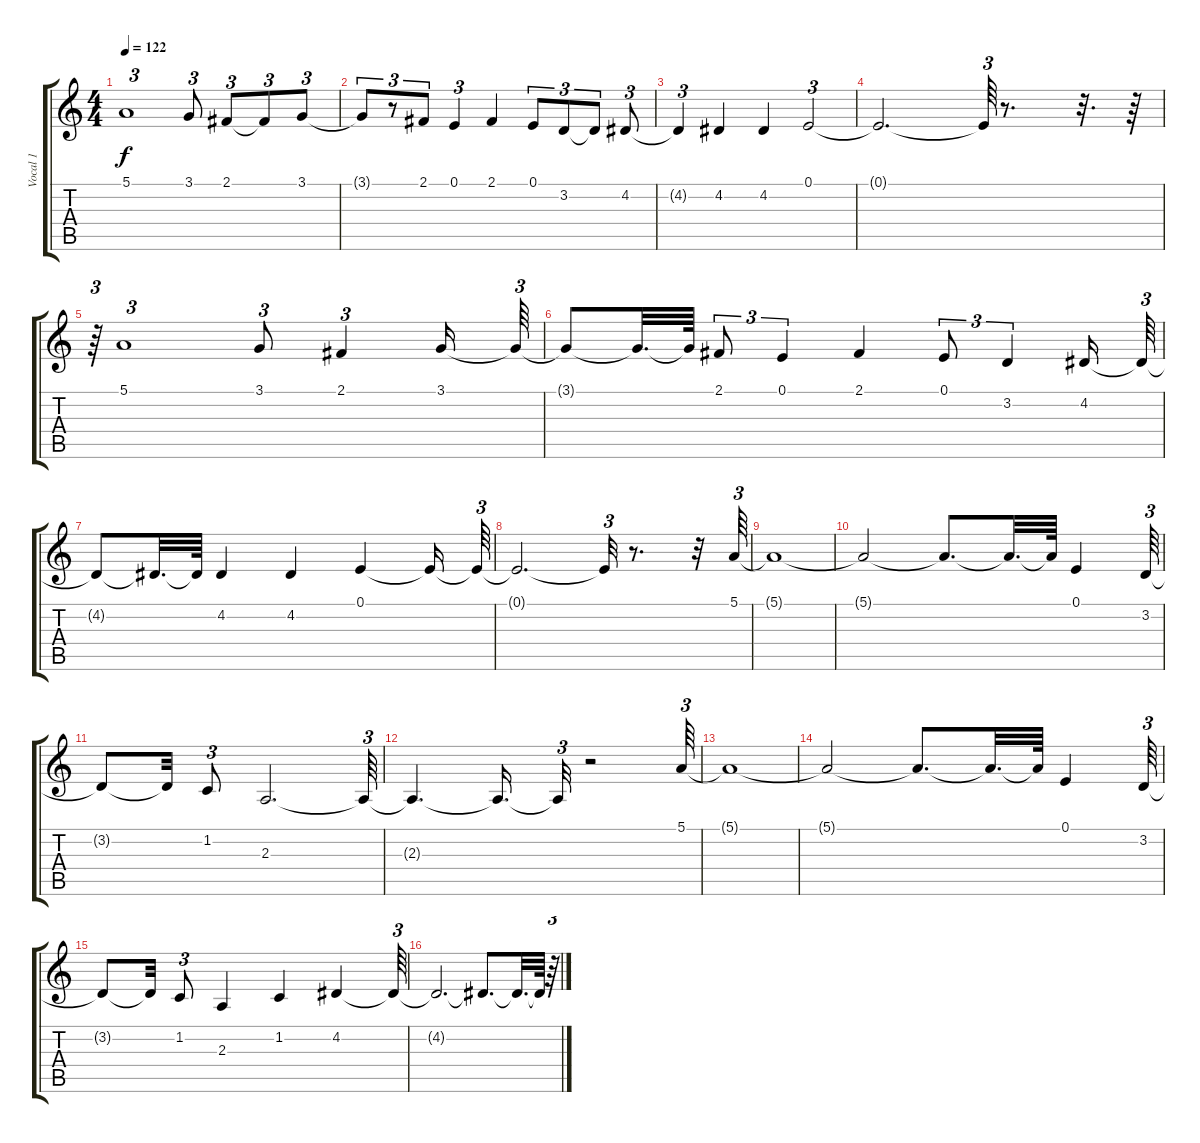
\track ("Vocal 1" "Vocal 1") {instrument lead2sawtooth}
\staff {score tabs}
\tuning (E4 B3 G3 D3 A2 E2) {hide}
\ts (4 4)
\tempo 122
\clef g2
\ks c
5.1.1{tu (3 2) dy f} 3.1.8{tu (3 2)} 2.1.8{tu (3 2)} 2.1{t}.8{tu (3 2)} 3.1.8{tu (3 2)} |
3.1{t}.8{tu (3 2)} r.8{tu (3 2)} 2.1.8{tu (3 2)} 0.1.4{tu (3 2)} 2.1.4 0.1.8{tu (3 2)} 3.2.8{tu (3 2)} 3.2{t}.8{tu (3 2)} 4.2.8{tu (3 2)} |
4.2{t}.4{tu (3 2)} 4.2.4 4.2.4 0.1.2{tu (3 2)} |
0.1{t}.2{d} 0.1{t}.64{tu (3 2)} r.8{d} r.32{d} r.64 |
r.64{tu (3 2)} 5.1.1{tu (3 2)} 3.1.8{tu (3 2)} 2.1.4{tu (3 2)} 3.1.16 3.1{t}.64{tu (3 2)} |
3.1{t}.8 3.1{t}.32{d} 3.1{t}.64 2.1.8{tu (3 2)} 0.1.4{tu (3 2)} 2.1.4 0.1.8{tu (3 2)} 3.2.4{tu (3 2)} 4.2.16 4.2{t}.64{tu (3 2)} |
4.2{t}.8 4.2{t}.32{d} 4.2{t}.64 4.2.4 4.2.4 0.1.4 0.1{t}.16 0.1{t}.64{tu (3 2)} |
0.1{t}.2{d} 0.1{t}.32{tu (3 2)} r.8{d} r.32 5.1.64{tu (3 2)} |
5.1{t}.1 |
5.1{t}.2 5.1{t}.8{d} 5.1{t}.32{d} 5.1{t}.64 0.1.4 3.2.64{tu (3 2)} |
3.2{t}.8 3.2{t}.32 1.2.8{tu (3 2)} 2.3.2{d} 2.3{t}.64{tu (3 2)} |
2.3{t}.4{d} 2.3{t}.16{d} 2.3{t}.32{tu (3 2)} r.2 5.1.64{tu (3 2)} |
5.1{t}.1 |
5.1{t}.2 5.1{t}.8{d} 5.1{t}.32{d} 5.1{t}.64 0.1.4 3.2.64{tu (3 2)} |
3.2{t}.8 3.2{t}.32 1.2.8{tu (3 2)} 2.3.4 1.2.4 4.2.4 4.2{t}.64{tu (3 2)} |
4.2{t}.2{d} 4.2{t}.8{d} 4.2{t}.32{d} 4.2{t}.64 r.64{tu (3 2)}
